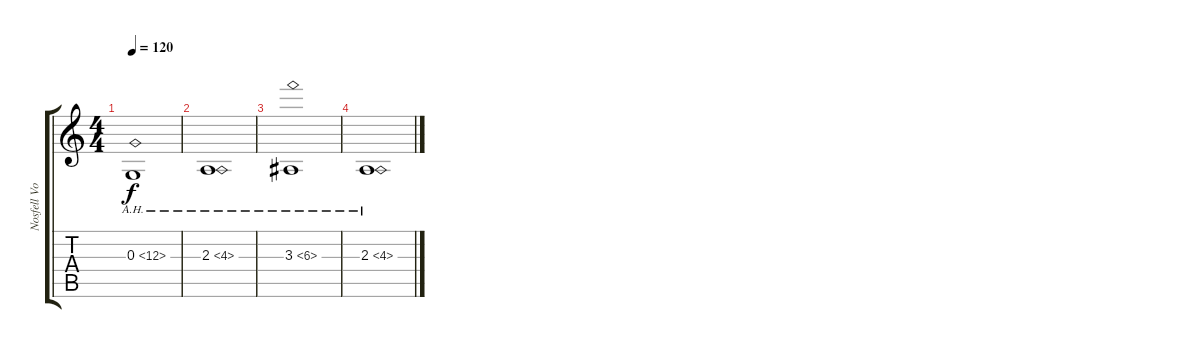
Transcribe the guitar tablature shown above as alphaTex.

\track ("Nosfell Voix" "Nosfell Vo") {instrument cello}
\staff {score tabs}
\tuning (E4 B3 G3 D3 A2 E2) {hide}
\ts (4 4)
\tempo 120
\clef g2
\ks c
0.3{ah 12}.1{dy f volume 16} |
2.3{ah 2}.1 |
3.3{ah 3}.1 |
2.3{ah 2}.1
